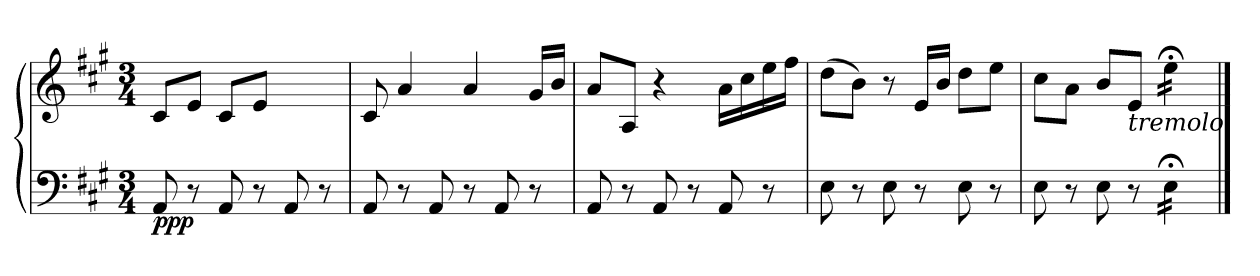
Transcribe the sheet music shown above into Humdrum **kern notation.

**kern	**kern	**dynam
*part1	*part1	*part1
*staff2	*staff1	*staff1/2
*clefF4	*clefG2	*
*k[f#c#g#]	*k[f#c#g#]	*
*M3/4	*M3/4	*
=1	=1	=1
!	!LO:N:vis=4	!LO:DY:b=2
!	!	!LO:DY:n=1:b
*	*tremolo	*
8AA/	8c#/L	pp p
!	!LO:N:vis=4	!
8r	8e/J	.
*	*Xtremolo	*
8AA/	8c#/L	.
8r	8e/J	.
8AA/	4ryy	.
8r	.	.
=2	=2	=2
8AA/	8c#/	.
8r	4a/	.
8AA/	.	.
8r	4a/	.
8AA/	.	.
8r	16g#/LL	.
.	16b/JJ	.
=3	=3	=3
8AA/	8a/L	.
8r	8A/J	.
8AA/	4r	.
8r	.	.
8AA/	16a\LL	.
.	16cc#\	.
8r	16ee\	.
.	16ff#\JJ	.
=4	=4	=4
8E\	(>8dd\L	.
8r	8b\J)	.
8E\	8r	.
8r	16e/LL	.
.	16b/JJ	.
8E\	8dd\L	.
8r	8ee\J	.
!!LO:LB:g=z
=5	=5	=5
8E\	8cc#\L	.
8r	8a\J	.
8E\	8b/L	.
!	!LO:TX:b:i:t=tremolo	!
8r	8e/J	.
*tremolo	*	*
*	*tremolo	*
16E;<\LL	16ee;<\LL	.
16E;<\	16ee;<\	.
16E;<\	16ee;<\	.
16E;<\JJ	16ee;<\JJ	.
*	*Xtremolo	*
*Xtremolo	*	*
==	==	==
*-	*-	*-
